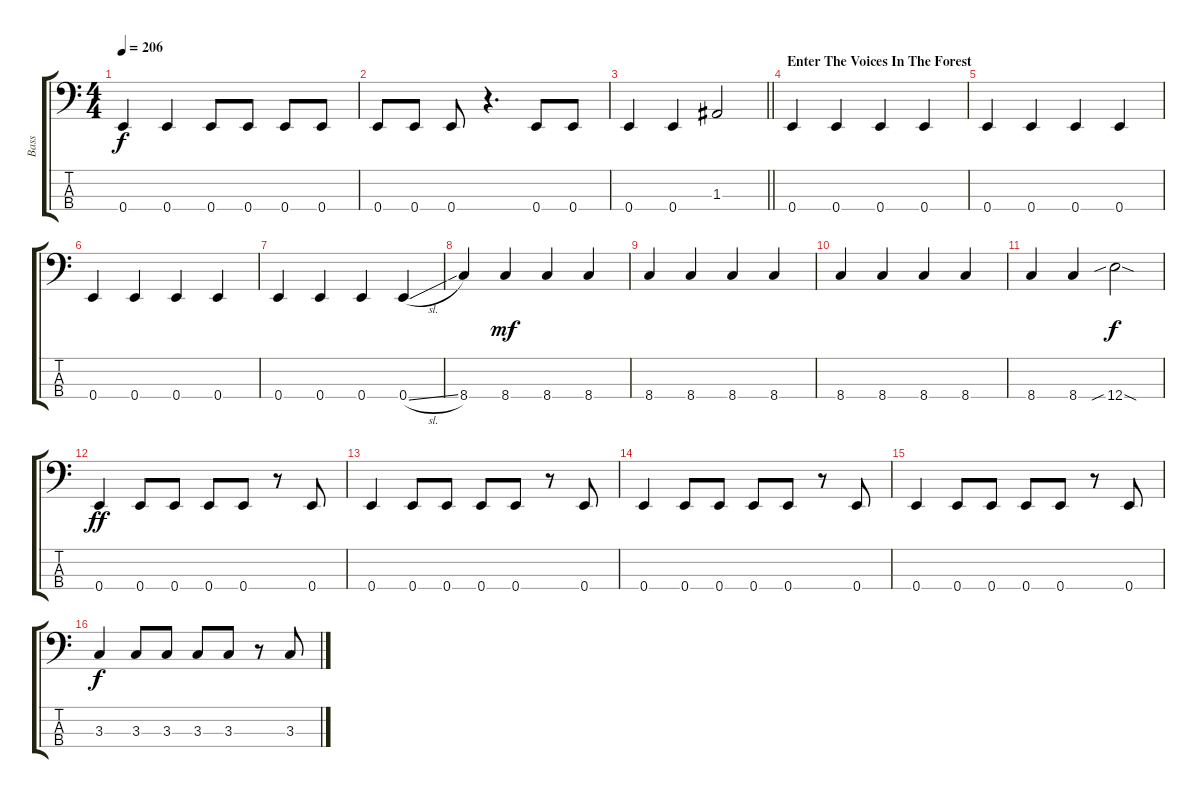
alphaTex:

\track ("Bass" "Bass") {instrument electricbassfinger}
\staff {score tabs}
\tuning (G2 D2 A1 E1) {hide}
\ts (4 4)
\tempo 206
\clef f4
\ks c
0.4.4{dy f} 0.4.4 0.4.8 0.4.8 0.4.8 0.4.8 |
0.4.8 0.4.8 0.4.8 r.4{d} 0.4.8 0.4.8 |
\barLineRight lightlight
0.4.4 0.4.4 1.3.2 |
\section ("" "Enter The Voices In The Forest")
0.4.4 0.4.4 0.4.4 0.4.4 |
0.4.4 0.4.4 0.4.4 0.4.4 |
0.4.4 0.4.4 0.4.4 0.4.4 |
0.4.4 0.4.4 0.4.4 0.4{sl}.4 |
8.4.4 8.4.4{dy mf} 8.4.4 8.4.4 |
8.4.4 8.4.4 8.4.4 8.4.4 |
8.4.4 8.4.4 8.4.4 8.4.4 |
8.4.4 8.4.4 12.4{sib sod}.2{dy f} |
0.4.4{dy ff} 0.4.8 0.4.8 0.4.8 0.4.8 r.8 0.4.8 |
0.4.4 0.4.8 0.4.8 0.4.8 0.4.8 r.8 0.4.8 |
0.4.4 0.4.8 0.4.8 0.4.8 0.4.8 r.8 0.4.8 |
0.4.4 0.4.8 0.4.8 0.4.8 0.4.8 r.8 0.4.8 |
3.3.4{dy f} 3.3.8 3.3.8 3.3.8 3.3.8 r.8 3.3.8
